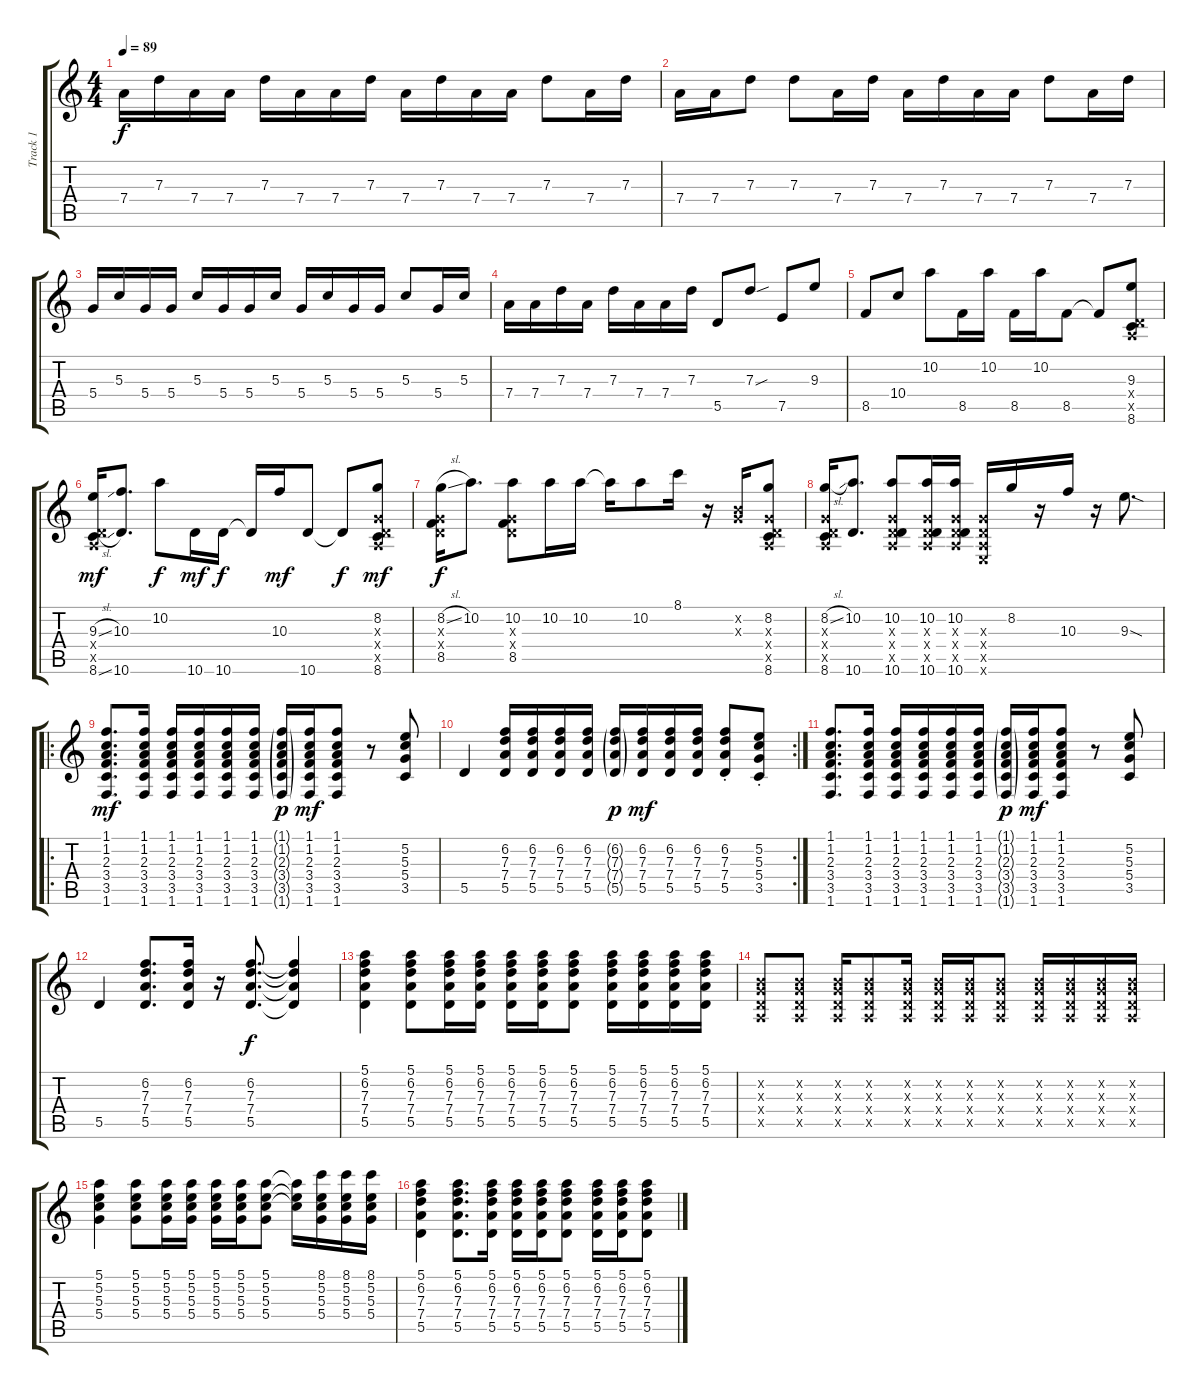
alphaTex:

\track ("Track 1" "Track 1") {instrument electricguitarclean}
\staff {score tabs}
\tuning (E4 B3 G3 D3 A2 E2) {hide}
\ts (4 4)
\tempo 89
\clef g2
\ks c
7.4.16{dy f} 7.3.16 7.4.16 7.4.16 7.3.16 7.4.16 7.4.16 7.3.16 7.4.16 7.3.16 7.4.16 7.4.16 7.3.8 7.4.16 7.3.16 |
7.4.16 7.4.16 7.3.8 7.3.8 7.4.16 7.3.16 7.4.16 7.3.16 7.4.16 7.4.16 7.3.8 7.4.16 7.3.16 |
5.4.16 5.3.16 5.4.16 5.4.16 5.3.16 5.4.16 5.4.16 5.3.16 5.4.16 5.3.16 5.4.16 5.4.16 5.3.8 5.4.16 5.3.16 |
7.4.16 7.4.16 7.3.16 7.4.16 7.3.16 7.4.16 7.4.16 7.3.16 5.5.8 7.3{sou}.8 7.5.8 9.3.8 |
8.5.8{volume 13} 10.4.8 10.2.8 8.5.16 10.2.16 8.5.16 10.2.16 8.5.8 8.5{t}.8 (9.3 0.4{x} 0.5{x} 8.6).8 |
(9.3{sl} 0.4{x} 0.5{x} 8.6{sl}).16{dy mf} (10.3 10.6).8{d} 10.2.8{dy f} 10.6.16{dy mf} 10.6.16{dy f} 10.6{t}.16 10.3.16{dy mf} 10.6.8 10.6{t}.8{dy f} (8.2 0.3{x} 0.4{x} 0.5{x} 8.6).8{dy mf} |
(8.2{sl} 0.3{x} 0.4{x} 8.5).16{dy f} 10.2.8{d} (10.2 0.3{x} 0.4{x} 8.5).8 10.2.16 10.2.16 10.2{t}.16 10.2.8 8.1.16 r.16 (0.2{x} 0.3{x}).16 (8.2 0.3{x} 0.4{x} 0.5{x} 8.6).8 |
(8.2{sl} 0.3{x} 0.4{x} 0.5{x} 8.6).16 (10.2 10.6).8{d} (10.2 0.3{x} 0.4{x} 0.5{x} 10.6).8 (10.2 0.3{x} 0.4{x} 0.5{x} 10.6).16 (10.2 0.3{x} 0.4{x} 0.5{x} 10.6).16 (0.3{x} 0.4{x} 0.5{x} 0.6{x}).16 8.2.16 r.16 10.3.16 r.16 9.3{sod}.8{d} |
\ro
(1.1 1.2 2.3 3.4 3.5 1.6).8{d dy mf} (1.1 1.2 2.3 3.4 3.5 1.6).16 (1.1 1.2 2.3 3.4 3.5 1.6).16 (1.1 1.2 2.3 3.4 3.5 1.6).16 (1.1 1.2 2.3 3.4 3.5 1.6).16 (1.1 1.2 2.3 3.4 3.5 1.6).16 (1.1{g} 1.2{g} 2.3{g} 3.4{g} 3.5{g} 1.6{g}).16{dy p} (1.1 1.2 2.3 3.4 3.5 1.6).16{dy mf} (1.1 1.2 2.3 3.4 3.5 1.6).8 r.8 (5.2 5.3 5.4 3.5).8 |
\rc 2
5.5.4 (6.2 7.3 7.4 5.5).16 (6.2 7.3 7.4 5.5).16 (6.2 7.3 7.4 5.5).16 (6.2 7.3 7.4 5.5).16 (6.2{g} 7.3{g} 7.4{g} 5.5{g}).16{dy p} (6.2 7.3 7.4 5.5).16{dy mf} (6.2 7.3 7.4 5.5).16 (6.2 7.3 7.4 5.5).16 (6.2{st} 7.3 7.4 5.5).8 (5.2{st} 5.3 5.4 3.5).8 |
(1.1 1.2 2.3 3.4 3.5 1.6).8{d} (1.1 1.2 2.3 3.4 3.5 1.6).16 (1.1 1.2 2.3 3.4 3.5 1.6).16 (1.1 1.2 2.3 3.4 3.5 1.6).16 (1.1 1.2 2.3 3.4 3.5 1.6).16 (1.1 1.2 2.3 3.4 3.5 1.6).16 (1.1{g} 1.2{g} 2.3{g} 3.4{g} 3.5{g} 1.6{g}).16{dy p} (1.1 1.2 2.3 3.4 3.5 1.6).16{dy mf} (1.1 1.2 2.3 3.4 3.5 1.6).8 r.8 (5.2 5.3 5.4 3.5).8 |
5.5.4 (6.2 7.3 7.4 5.5).8{d} (6.2 7.3 7.4 5.5).16 r.16 (6.2 7.3 7.4 5.5).8{d dy f} (6.2{t} 7.3{t} 7.4{t} 5.5{t}).4 |
(5.1 6.2 7.3 7.4 5.5).4{volume 4} (5.1 6.2 7.3 7.4 5.5).8 (5.1 6.2 7.3 7.4 5.5).16 (5.1 6.2 7.3 7.4 5.5).16 (5.1 6.2 7.3 7.4 5.5).16 (5.1 6.2 7.3 7.4 5.5).16 (5.1 6.2 7.3 7.4 5.5).8 (5.1 6.2 7.3 7.4 5.5).16 (5.1 6.2 7.3 7.4 5.5).16 (5.1 6.2 7.3 7.4 5.5).16 (5.1 6.2 7.3 7.4 5.5).16 |
(0.2{x} 0.3{x} 0.4{x} 0.5{x}).8 (0.2{x} 0.3{x} 0.4{x} 0.5{x}).8 (0.2{x} 0.3{x} 0.4{x} 0.5{x}).16 (0.2{x} 0.3{x} 0.4{x} 0.5{x}).8 (0.2{x} 0.3{x} 0.4{x} 0.5{x}).16 (0.2{x} 0.3{x} 0.4{x} 0.5{x}).16 (0.2{x} 0.3{x} 0.4{x} 0.5{x}).16 (0.2{x} 0.3{x} 0.4{x} 0.5{x}).8 (0.2{x} 0.3{x} 0.4{x} 0.5{x}).16 (0.2{x} 0.3{x} 0.4{x} 0.5{x}).16 (0.2{x} 0.3{x} 0.4{x} 0.5{x}).16 (0.2{x} 0.3{x} 0.4{x} 0.5{x}).16 |
(5.1 5.2 5.3 5.4).4 (5.1 5.2 5.3 5.4).8 (5.1 5.2 5.3 5.4).16 (5.1 5.2 5.3 5.4).16 (5.1 5.2 5.3 5.4).16 (5.1 5.2 5.3 5.4).16 (5.1 5.2 5.3 5.4).8 (5.1{t} 5.2{t} 5.3{t}).16 (8.1 5.2 5.3 5.4).16 (8.1 5.2 5.3 5.4).16 (8.1 5.2 5.3 5.4).16 |
(5.1 6.2 7.3 7.4 5.5).4 (5.1 6.2 7.3 7.4 5.5).8{d} (5.1 6.2 7.3 7.4 5.5).16 (5.1 6.2 7.3 7.4 5.5).16 (5.1 6.2 7.3 7.4 5.5).16 (5.1 6.2 7.3 7.4 5.5).8 (5.1 6.2 7.3 7.4 5.5).16 (5.1 6.2 7.3 7.4 5.5).16 (5.1 6.2 7.3 7.4 5.5).8
